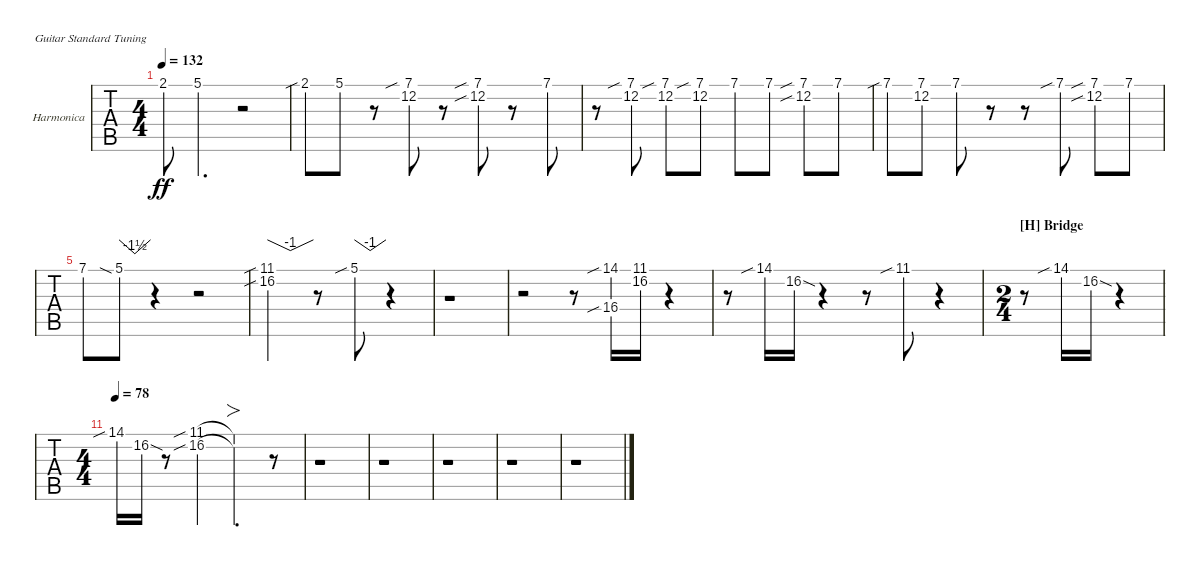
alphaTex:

\bracketExtendMode nobrackets
\firstSystemTrackNameOrientation horizontal
\otherSystemsTrackNameOrientation horizontal
\defaultBarNumberDisplay FirstOfSystem
\track ("Harmonica" "Harmonica") {instrument electricguitarclean}
\staff {tabs}
\tuning (E4 B3 G3 D3 A2 E2)
\ts (4 4)
\tempo 132
\clef g2
\ks b
2.1{t}.8{dy ff} 5.1.4{d} r.2 |
2.1{sib}.8 5.1.8 r.8 (7.1{sib} 12.2).8 r.8 (7.1{sib} 12.2{sib}).8 r.8 7.1.8 |
r.8 (7.1{sib} 12.2).8 (7.1{sib} 12.2).8 (7.1{sib} 12.2).8 7.1.8 7.1.8 (7.1{sib} 12.2{sib}).8 7.1.8 |
7.1{sib}.8 (7.1 12.2).8 7.1.8 r.8 r.8 7.1{sib}.8 (7.1{sib} 12.2{sib}).8 7.1.8 |
7.1.8 5.1{sia}.8{tbe (dip default 0 0 14.399999999999999 -6 15 -6 30 0)} r.4 r.2 |
(11.1{sib} 16.2{sib}).2{tbe (dip default 0 0 15 -4 30 0)} r.8 5.1{sib}.8{tbe (dip default 0 0 14.399999999999999 -4 15 -4 30 0)} r.4 |
r.1 |
r.2 r.8 (14.1{sib} 16.4{sib}).16 (16.2 11.1).16 r.4 |
r.8 14.1{sib}.16 16.2{sod}.16 r.4 r.8 11.1{sib}.8 r.4 |
\ts (2 4)
\beaming (8 2 2)
\section ("H" "Bridge")
r.8 14.1{sib}.16 16.2{sod}.16 r.4 |
\ts (4 4)
\beaming (8 2 2 2 2)
\tempo 78
14.1{sib}.16 16.2{sod}.16 r.8 (11.1{sib} 16.2{sib}).4 (11.1{t} 16.2{t}).4{fo d} r.8 |
r.1 |
r.1 |
r.1 |
r.1 |
r.1
